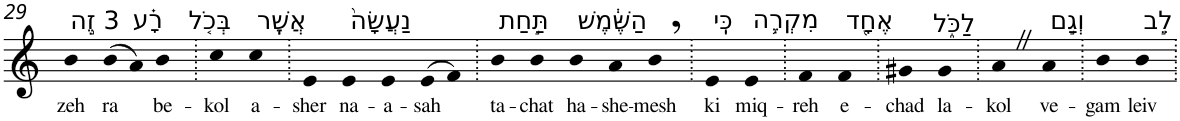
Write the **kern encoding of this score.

**kern	**text
*part1	*part1
*staff1	*staff1
*I"Piano	*
*I'Pno	*
!!LO:PB:g=z
*clefG2	*
*k[]	*
=29	=29
!LO:TX:a:t=3 זֶ֣ה	!
!	!LO:LY:b
4b	zeh
!LO:TX:a:t=רָ֗ע	!
!	!LO:LY:b
(>8b	ra
8a)	.
!LO:TX:a:t=בְּכֹ֤ל	!
!	!LO:LY:b
4b	be-
=30.	=30.
!	!LO:LY:b
4cc	-kol
!LO:TX:a:t=אֲשֶֽׁר	!
!	!LO:LY:b
4cc	a-
=31.	=31.
!	!LO:LY:b
4e	-sher
!LO:TX:a:t=נַעֲשָׂה֙	!
!	!LO:LY:b
4e	na-
!	!LO:LY:b
4e	-a-
!	!LO:LY:b
(>8e	-sah
8f)	.
=32.	=32.
!LO:TX:a:t=תַּ֣חַת	!
!	!LO:LY:b
4b	ta-
!	!LO:LY:b
4b	-chat
!LO:TX:a:t=הַשֶּׁ֔מֶשׁ	!
!	!LO:LY:b
4b	ha-
!	!LO:LY:b
4a	-she-
!	!LO:LY:b
4b,	-mesh
=33.	=33.
!LO:TX:a:t=כִּֽי	!
!	!LO:LY:b
4e	ki
!LO:TX:a:t=מִקְרֶ֥ה	!
!	!LO:LY:b
4e	miq-
=34.	=34.
!	!LO:LY:b
4f	-reh
!LO:TX:a:t=אֶחָ֖ד	!
!	!LO:LY:b
4f	e-
=35.	=35.
!	!LO:LY:b
4g#X	-chad
!LO:TX:a:t=לַכֹּ֑ל	!
!	!LO:LY:b
4g#	la-
=36.	=36.
!	!LO:LY:b
4aZ	-kol
!LO:TX:a:t=וְגַ֣ם	!
!	!LO:LY:b
4a	ve-
=37.	=37.
!	!LO:LY:b
4b	-gam
!LO:TX:a:t=לֵ֣ב	!
!	!LO:LY:b
4b	leiv
=.	=.
*-	*-
